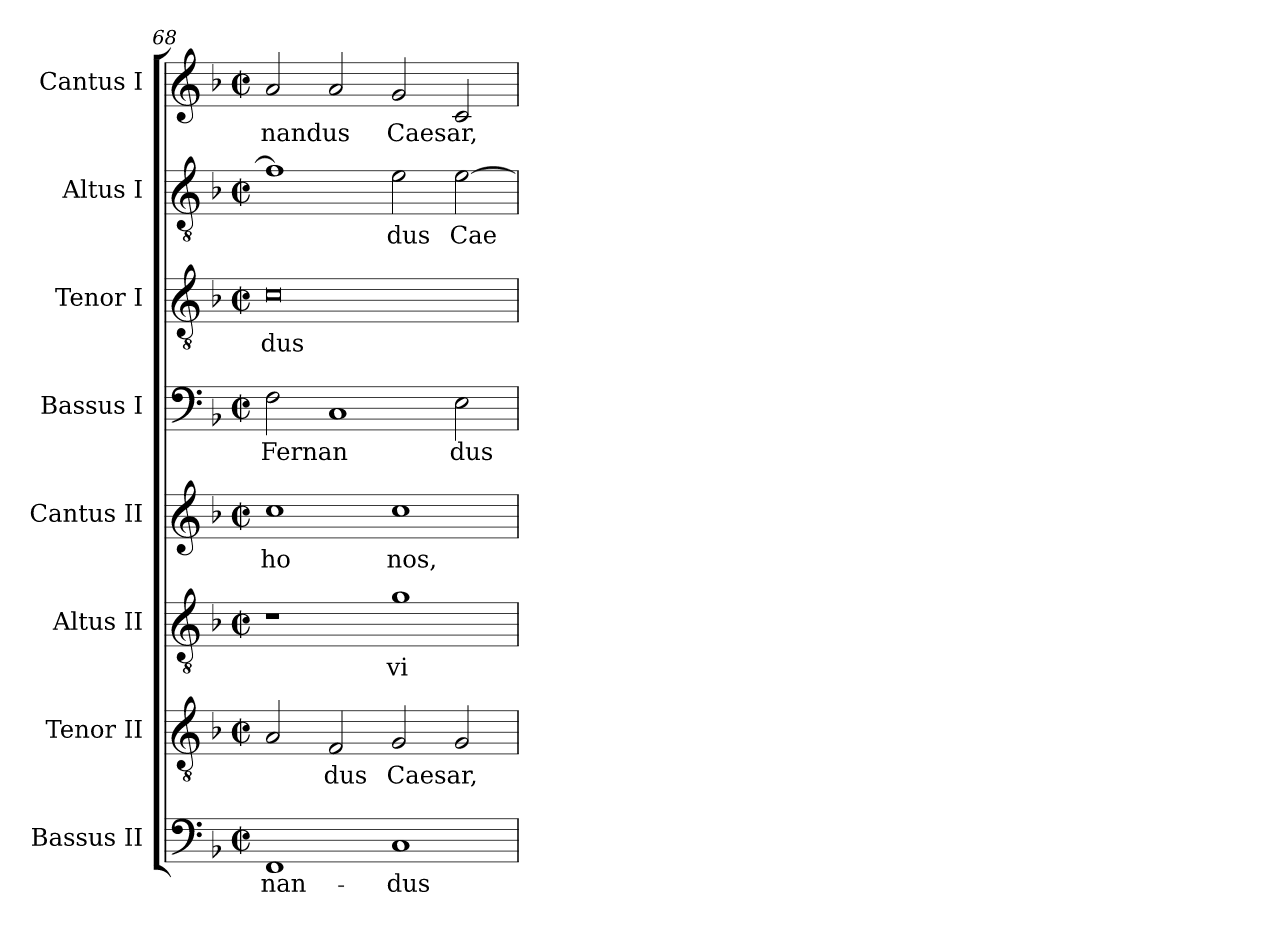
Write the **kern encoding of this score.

**kern	**text	**kern	**text	**kern	**text	**kern	**text	**kern	**text	**kern	**text	**kern	**text	**kern	**text
*part8	*part8	*part7	*part7	*part6	*part6	*part5	*part5	*part4	*part4	*part3	*part3	*part2	*part2	*part1	*part1
*staff8	*staff8	*staff7	*staff7	*staff6	*staff6	*staff5	*staff5	*staff4	*staff4	*staff3	*staff3	*staff2	*staff2	*staff1	*staff1
*I"Bassus II	*	*I"Tenor II	*	*I"Altus II	*	*I"Cantus II	*	*I"Bassus I	*	*I"Tenor I	*	*I"Altus I	*	*I"Cantus I	*
*clefF4	*	*clefGv2	*	*clefGv2	*	*clefG2	*	*clefF4	*	*clefGv2	*	*clefGv2	*	*clefG2	*
*k[b-]	*	*k[b-]	*	*k[b-]	*	*k[b-]	*	*k[b-]	*	*k[b-]	*	*k[b-]	*	*k[b-]	*
*F:	*	*F:	*	*F:	*	*F:	*	*F:	*	*F:	*	*F:	*	*F:	*
*M2/2	*	*M2/2	*	*M2/2	*	*M2/2	*	*M2/2	*	*M2/2	*	*M2/2	*	*M2/2	*
*met(c|)	*	*met(c|)	*	*met(c|)	*	*met(c|)	*	*met(c|)	*	*met(c|)	*	*met(c|)	*	*met(c|)	*
=68	=68	=68	=68	=68	=68	=68	=68	=68	=68	=68	=68	=68	=68	=68	=68
!	!LO:LY:b:cj	!	!	!	!	!	!LO:LY:b:cj	!	!LO:LY:b	!	!LO:LY:b:cj	!	!	!	!LO:LY:b:cj
1FF	-nan-	2A/	.	1r	.	1cc	ho	2F\	Fernan	0c	dus	1f]	.	2a/	-nandus
!	!	!	!LO:LY:b:cj	!	!	!	!	!	!	!	!	!	!	!	!
.	.	2F/	-dus	.	.	.	.	1C	.	.	.	.	.	2a/	.
!	!LO:LY:b:cj	!	!LO:LY:b:cj	!	!LO:LY:b:cj	!	!LO:LY:b:cj	!	!	!	!	!	!LO:LY:b:cj	!	!LO:LY:b:cj
1C	-dus	2G/	Caesar,	1g	vi	1cc	nos,	.	.	.	.	2e\	-dus	2g/	Caesar,
!	!	!	!	!	!	!	!	!	!LO:LY:b:cj	!	!	!	!LO:LY:b	!	!
.	.	2G/	.	.	.	.	.	2E\	dus	.	.	[>2e\	Cae-	2c/	.
=	=	=	=	=	=	=	=	=	=	=	=	=	=	=	=
*-	*-	*-	*-	*-	*-	*-	*-	*-	*-	*-	*-	*-	*-	*-	*-
